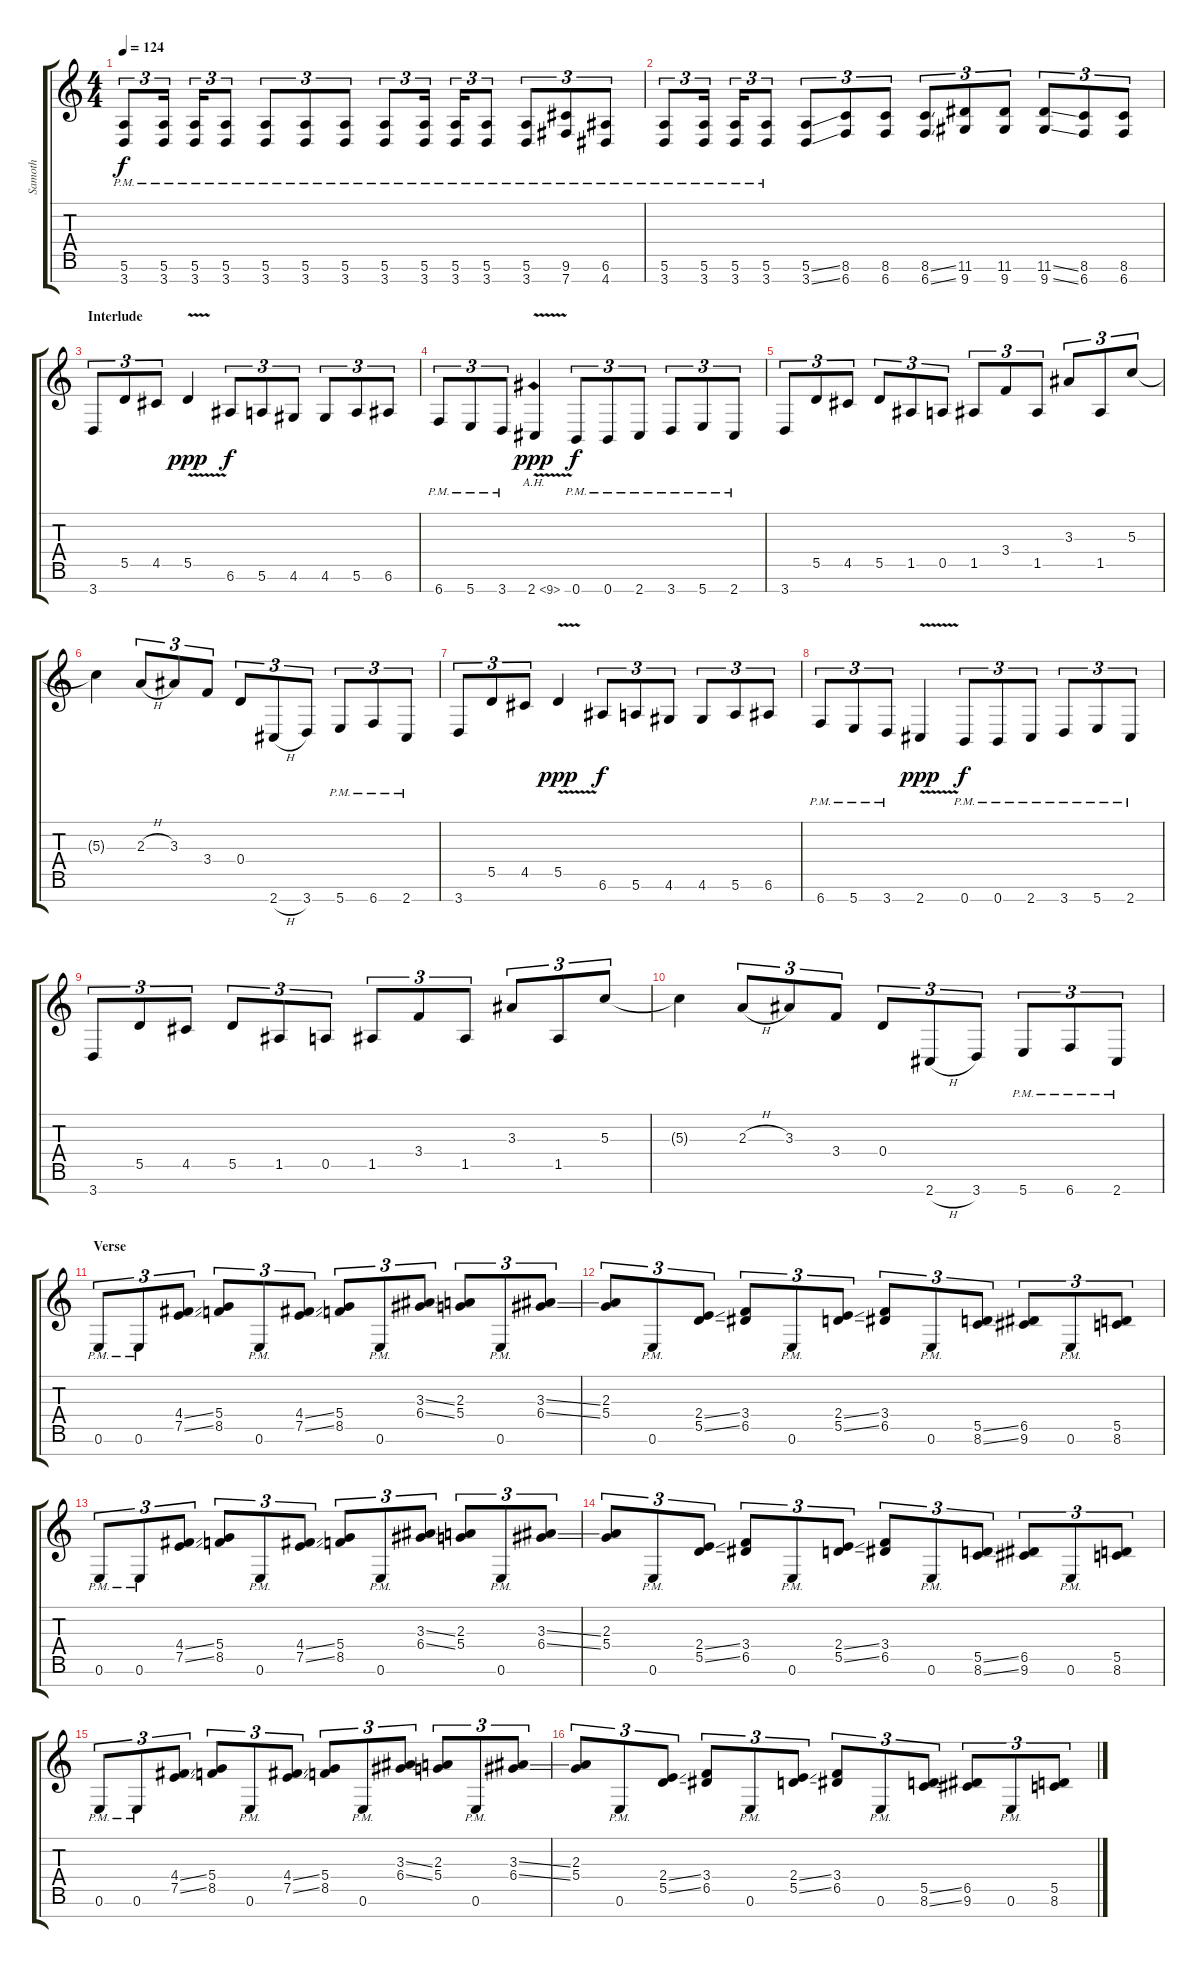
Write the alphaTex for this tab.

\track ("Samoth" "Samoth") {instrument distortionguitar}
\staff {score tabs}
\tuning (E4 B3 G3 D3 A2 E2 B1) {hide}
\ts (4 4)
\tempo 124
\clef g2
\ks c
(5.6{pm} 3.7{pm}).8{tu (3 2) dy f} (5.6{pm} 3.7{pm}).16{tu (3 2)} (5.6{pm} 3.7{pm}).16{tu (3 2)} (5.6{pm} 3.7{pm}).8{tu (3 2)} (5.6{pm} 3.7{pm}).8{tu (3 2)} (5.6{pm} 3.7{pm}).8{tu (3 2)} (5.6{pm} 3.7{pm}).8{tu (3 2)} (5.6{pm} 3.7{pm}).8{tu (3 2)} (5.6{pm} 3.7{pm}).16{tu (3 2)} (5.6{pm} 3.7{pm}).16{tu (3 2)} (5.6{pm} 3.7{pm}).8{tu (3 2)} (5.6{pm} 3.7{pm}).8{tu (3 2)} (9.6{pm} 7.7{pm}).8{tu (3 2)} (6.6{pm} 4.7{pm}).8{tu (3 2)} |
(5.6{pm} 3.7{pm}).8{tu (3 2)} (5.6{pm} 3.7{pm}).16{tu (3 2)} (5.6{pm} 3.7{pm}).16{tu (3 2)} (5.6{pm} 3.7{pm}).8{tu (3 2)} (5.6{ss} 3.7{ss}).8{tu (3 2)} (8.6 6.7).8{tu (3 2)} (8.6 6.7).8{tu (3 2)} (8.6{ss} 6.7{ss}).8{tu (3 2)} (11.6 9.7).8{tu (3 2)} (11.6 9.7).8{tu (3 2)} (11.6{ss} 9.7{ss}).8{tu (3 2)} (8.6 6.7).8{tu (3 2)} (8.6 6.7).8{tu (3 2)} |
\section ("" "Interlude")
3.7.8{tu (3 2)} 5.5.8{tu (3 2)} 4.5.8{tu (3 2)} 5.5{v}.4{dy ppp} 6.6.8{tu (3 2) dy f} 5.6.8{tu (3 2)} 4.6.8{tu (3 2)} 4.6.8{tu (3 2)} 5.6.8{tu (3 2)} 6.6.8{tu (3 2)} |
6.7{pm}.8{tu (3 2)} 5.7{pm}.8{tu (3 2)} 3.7{pm}.8{tu (3 2)} 2.7{ah 7 v}.4{dy ppp} 0.7{pm}.8{tu (3 2) dy f} 0.7{pm}.8{tu (3 2)} 2.7{pm}.8{tu (3 2)} 3.7{pm}.8{tu (3 2)} 5.7{pm}.8{tu (3 2)} 2.7{pm}.8{tu (3 2)} |
3.7.8{tu (3 2)} 5.5.8{tu (3 2)} 4.5.8{tu (3 2)} 5.5.8{tu (3 2)} 1.5.8{tu (3 2)} 0.5.8{tu (3 2)} 1.5.8{tu (3 2)} 3.4.8{tu (3 2)} 1.5.8{tu (3 2)} 3.3.8{tu (3 2)} 1.5.8{tu (3 2)} 5.3.8{tu (3 2)} |
5.3{t}.4 2.3{h}.8{tu (3 2)} 3.3.8{tu (3 2)} 3.4.8{tu (3 2)} 0.4.8{tu (3 2)} 2.7{h}.8{tu (3 2)} 3.7.8{tu (3 2)} 5.7{pm}.8{tu (3 2)} 6.7{pm}.8{tu (3 2)} 2.7{pm}.8{tu (3 2)} |
3.7.8{tu (3 2)} 5.5.8{tu (3 2)} 4.5.8{tu (3 2)} 5.5{v}.4{dy ppp} 6.6.8{tu (3 2) dy f} 5.6.8{tu (3 2)} 4.6.8{tu (3 2)} 4.6.8{tu (3 2)} 5.6.8{tu (3 2)} 6.6.8{tu (3 2)} |
6.7{pm}.8{tu (3 2)} 5.7{pm}.8{tu (3 2)} 3.7{pm}.8{tu (3 2)} 2.7{v}.4{dy ppp} 0.7{pm}.8{tu (3 2) dy f} 0.7{pm}.8{tu (3 2)} 2.7{pm}.8{tu (3 2)} 3.7{pm}.8{tu (3 2)} 5.7{pm}.8{tu (3 2)} 2.7{pm}.8{tu (3 2)} |
3.7.8{tu (3 2)} 5.5.8{tu (3 2)} 4.5.8{tu (3 2)} 5.5.8{tu (3 2)} 1.5.8{tu (3 2)} 0.5.8{tu (3 2)} 1.5.8{tu (3 2)} 3.4.8{tu (3 2)} 1.5.8{tu (3 2)} 3.3.8{tu (3 2)} 1.5.8{tu (3 2)} 5.3.8{tu (3 2)} |
5.3{t}.4 2.3{h}.8{tu (3 2)} 3.3.8{tu (3 2)} 3.4.8{tu (3 2)} 0.4.8{tu (3 2)} 2.7{h}.8{tu (3 2)} 3.7.8{tu (3 2)} 5.7{pm}.8{tu (3 2)} 6.7{pm}.8{tu (3 2)} 2.7{pm}.8{tu (3 2)} |
\section ("" "Verse")
0.6{pm}.8{tu (3 2)} 0.6{pm}.8{tu (3 2)} (4.4{ss} 7.5{ss}).8{tu (3 2)} (5.4 8.5).8{tu (3 2)} 0.6{pm}.8{tu (3 2)} (4.4{ss} 7.5{ss}).8{tu (3 2)} (5.4 8.5).8{tu (3 2)} 0.6{pm}.8{tu (3 2)} (3.3{ss} 6.4{ss}).8{tu (3 2)} (2.3 5.4).8{tu (3 2)} 0.6{pm}.8{tu (3 2)} (3.3{ss} 6.4{ss}).8{tu (3 2)} |
(2.3 5.4).8{tu (3 2)} 0.6{pm}.8{tu (3 2)} (2.4{ss} 5.5{ss}).8{tu (3 2)} (3.4 6.5).8{tu (3 2)} 0.6{pm}.8{tu (3 2)} (2.4{ss} 5.5{ss}).8{tu (3 2)} (3.4 6.5).8{tu (3 2)} 0.6{pm}.8{tu (3 2)} (5.5{ss} 8.6{ss}).8{tu (3 2)} (6.5 9.6).8{tu (3 2)} 0.6{pm}.8{tu (3 2)} (5.5 8.6).8{tu (3 2)} |
0.6{pm}.8{tu (3 2)} 0.6{pm}.8{tu (3 2)} (4.4{ss} 7.5{ss}).8{tu (3 2)} (5.4 8.5).8{tu (3 2)} 0.6{pm}.8{tu (3 2)} (4.4{ss} 7.5{ss}).8{tu (3 2)} (5.4 8.5).8{tu (3 2)} 0.6{pm}.8{tu (3 2)} (3.3{ss} 6.4{ss}).8{tu (3 2)} (2.3 5.4).8{tu (3 2)} 0.6{pm}.8{tu (3 2)} (3.3{ss} 6.4{ss}).8{tu (3 2)} |
(2.3 5.4).8{tu (3 2)} 0.6{pm}.8{tu (3 2)} (2.4{ss} 5.5{ss}).8{tu (3 2)} (3.4 6.5).8{tu (3 2)} 0.6{pm}.8{tu (3 2)} (2.4{ss} 5.5{ss}).8{tu (3 2)} (3.4 6.5).8{tu (3 2)} 0.6{pm}.8{tu (3 2)} (5.5{ss} 8.6{ss}).8{tu (3 2)} (6.5 9.6).8{tu (3 2)} 0.6{pm}.8{tu (3 2)} (5.5 8.6).8{tu (3 2)} |
0.6{pm}.8{tu (3 2)} 0.6{pm}.8{tu (3 2)} (4.4{ss} 7.5{ss}).8{tu (3 2)} (5.4 8.5).8{tu (3 2)} 0.6{pm}.8{tu (3 2)} (4.4{ss} 7.5{ss}).8{tu (3 2)} (5.4 8.5).8{tu (3 2)} 0.6{pm}.8{tu (3 2)} (3.3{ss} 6.4{ss}).8{tu (3 2)} (2.3 5.4).8{tu (3 2)} 0.6{pm}.8{tu (3 2)} (3.3{ss} 6.4{ss}).8{tu (3 2)} |
(2.3 5.4).8{tu (3 2)} 0.6{pm}.8{tu (3 2)} (2.4{ss} 5.5{ss}).8{tu (3 2)} (3.4 6.5).8{tu (3 2)} 0.6{pm}.8{tu (3 2)} (2.4{ss} 5.5{ss}).8{tu (3 2)} (3.4 6.5).8{tu (3 2)} 0.6{pm}.8{tu (3 2)} (5.5{ss} 8.6{ss}).8{tu (3 2)} (6.5 9.6).8{tu (3 2)} 0.6{pm}.8{tu (3 2)} (5.5 8.6).8{tu (3 2)}
